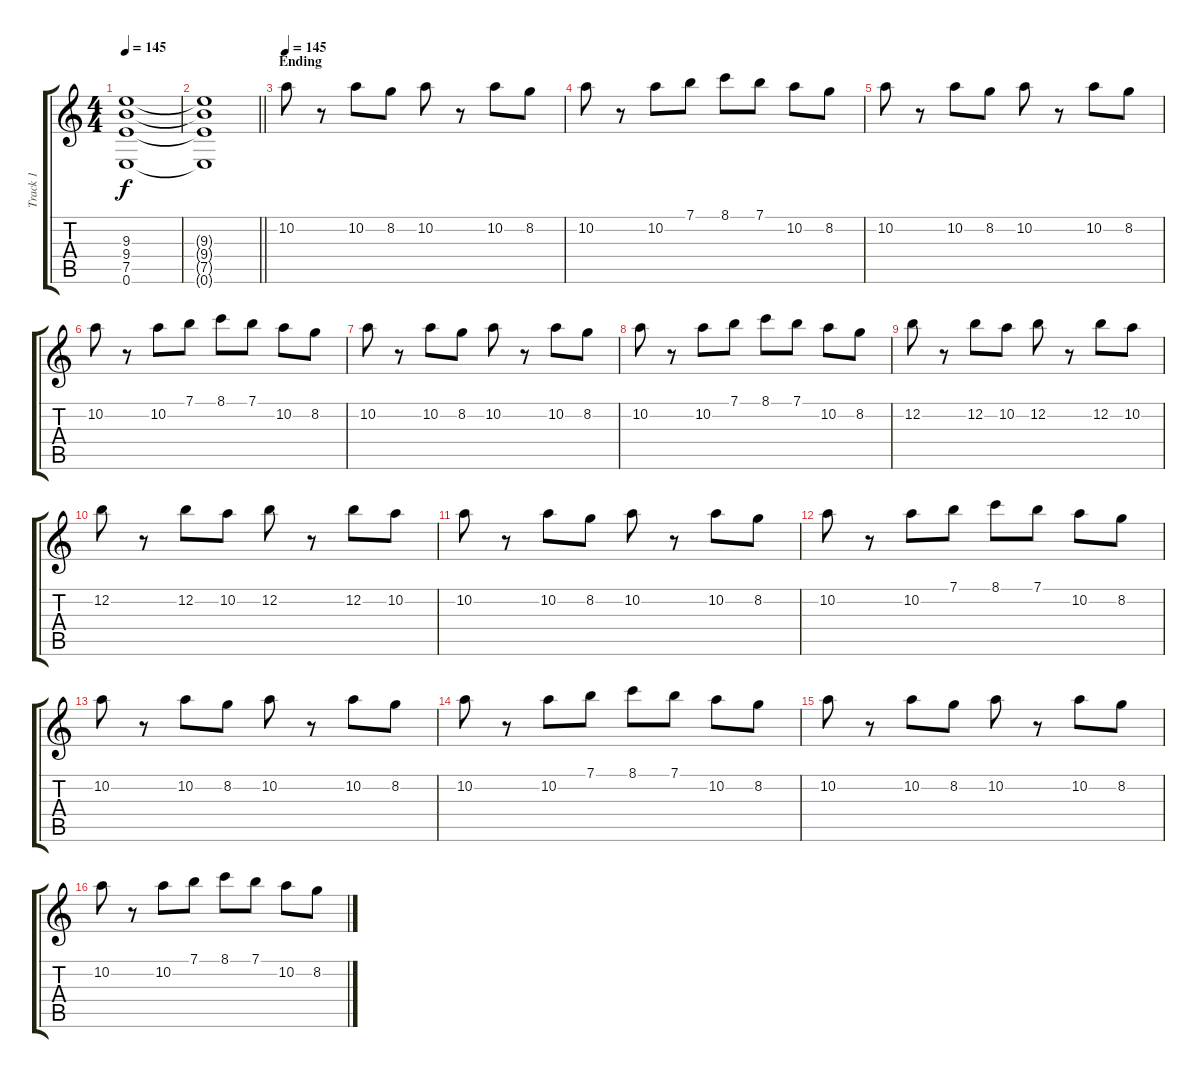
\track ("Track 1" "Track 1") {instrument distortionguitar}
\staff {score tabs}
\tuning (E4 B3 G3 D3 A2 E2) {hide}
\ts (4 4)
\tempo 145
\clef g2
\ks c
(9.3 9.4 7.5 0.6).1{dy f} |
\barLineRight lightlight
(9.3{t} 9.4{t} 7.5{t} 0.6{t}).1 |
\section ("" "Ending")
\tempo 145
10.2.8{instrument distortionguitar} r.8 10.2.8 8.2.8 10.2.8 r.8 10.2.8 8.2.8 |
10.2.8 r.8 10.2.8 7.1.8 8.1.8 7.1.8 10.2.8 8.2.8 |
10.2.8 r.8 10.2.8 8.2.8 10.2.8 r.8 10.2.8 8.2.8 |
10.2.8 r.8 10.2.8 7.1.8 8.1.8 7.1.8 10.2.8 8.2.8 |
10.2.8 r.8 10.2.8 8.2.8 10.2.8 r.8 10.2.8 8.2.8 |
10.2.8 r.8 10.2.8 7.1.8 8.1.8 7.1.8 10.2.8 8.2.8 |
12.2.8 r.8 12.2.8 10.2.8 12.2.8 r.8 12.2.8 10.2.8 |
12.2.8 r.8 12.2.8 10.2.8 12.2.8 r.8 12.2.8 10.2.8 |
10.2.8 r.8 10.2.8 8.2.8 10.2.8 r.8 10.2.8 8.2.8 |
10.2.8 r.8 10.2.8 7.1.8 8.1.8 7.1.8 10.2.8 8.2.8 |
10.2.8 r.8 10.2.8 8.2.8 10.2.8 r.8 10.2.8 8.2.8 |
10.2.8 r.8 10.2.8 7.1.8 8.1.8 7.1.8 10.2.8 8.2.8 |
10.2.8 r.8 10.2.8 8.2.8 10.2.8 r.8 10.2.8 8.2.8 |
10.2.8 r.8 10.2.8 7.1.8 8.1.8 7.1.8 10.2.8 8.2.8
